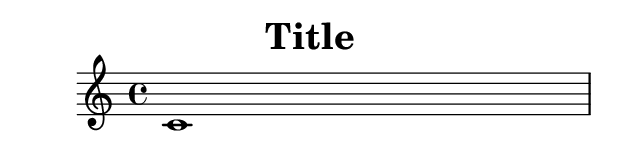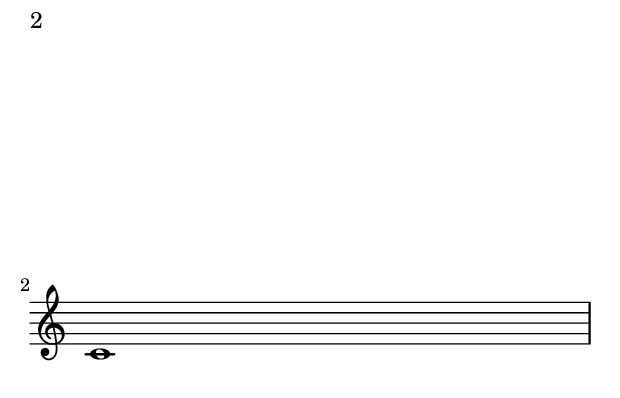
\version "2.14.0"

#(set-default-paper-size "a6")

\book {

  \header {
    texidoc = "top-system-spacing controls the spacing to the first
non-title staff on every page."
    title = "Title"
  }

  \paper {
    top-system-spacing = #'((minimum-distance . 30))
    ragged-bottom = ##t
  }

  { c'1 \pageBreak c'1 }
}
